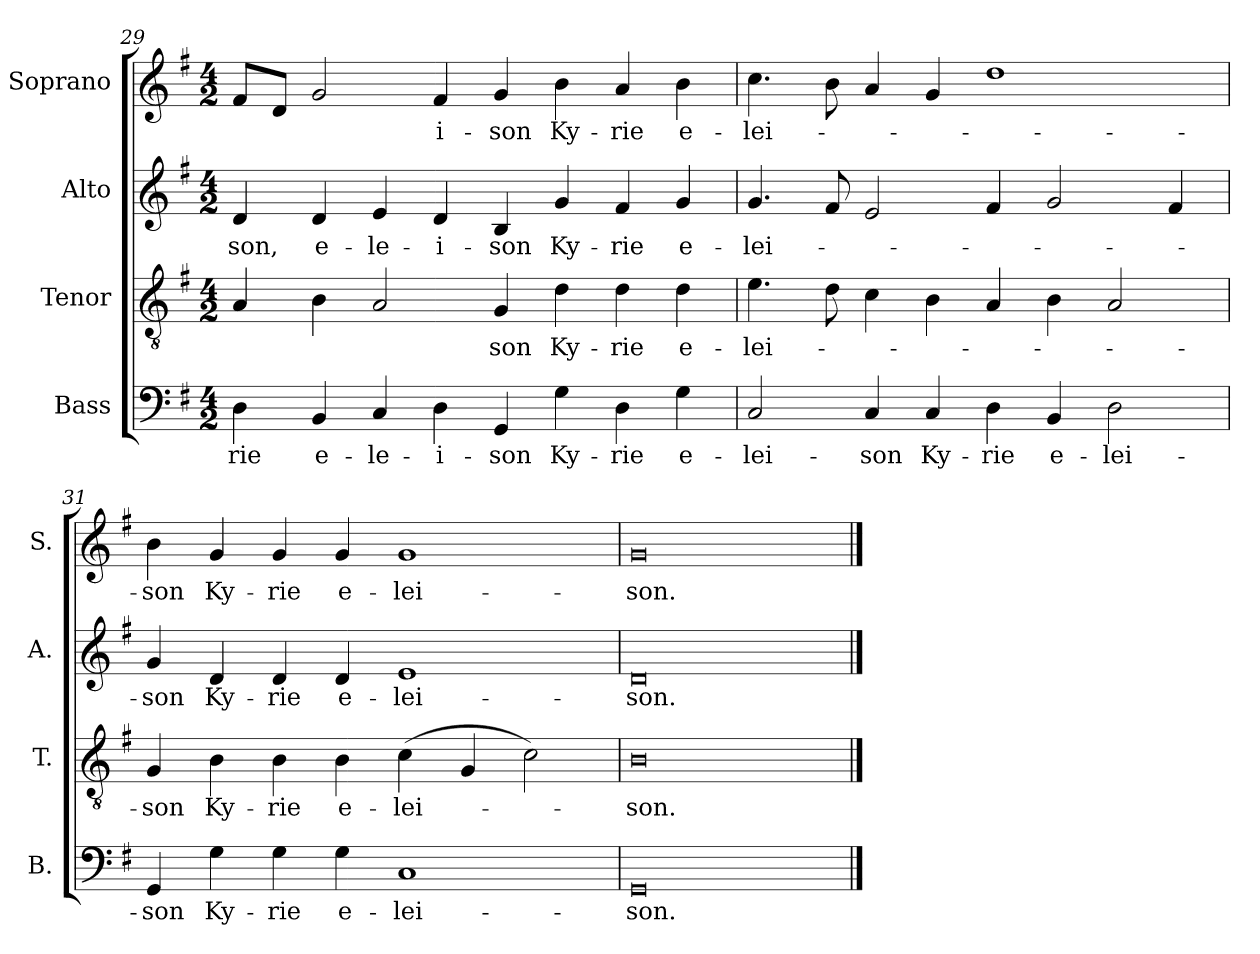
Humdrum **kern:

**kern	**text	**kern	**text	**kern	**text	**kern	**text
*part4	*part4	*part3	*part3	*part2	*part2	*part1	*part1
*staff4	*staff4	*staff3	*staff3	*staff2	*staff2	*staff1	*staff1
*I"Bass	*	*I"Tenor	*	*I"Alto	*	*I"Soprano	*
*I'B.	*	*I'T.	*	*I'A.	*	*I'S.	*
!!LO:LB:g=z
*clefF4	*	*clefGv2	*	*clefG2	*	*clefG2	*
*	*	*ITrd7c12	*	*	*	*	*
*k[f#]	*	*k[f#]	*	*k[f#]	*	*k[f#]	*
*G:	*	*G:	*	*G:	*	*G:	*
*M4/2	*	*M4/2	*	*M4/2	*	*M4/2	*
=29	=29	=29	=29	=29	=29	=29	=29
!	!LO:LY:b:color=#000000	!	!	!	!	!	!
!	!	!	!	!	!LO:LY:b:color=#000000	!	!
4Di\	-rie	4AAi/	.	4di/	-son,	8f#i/L	.
.	.	.	.	.	.	8di/J	.
!	!LO:LY:b:color=#000000	!	!	!	!	!	!
!	!	!	!	!	!LO:LY:b:color=#000000	!	!
4BBi/	e-	4BBi\	.	4di/	e-	2gi/	.
!	!LO:LY:b:color=#000000	!	!	!	!	!	!
!	!	!	!	!	!LO:LY:b:color=#000000	!	!
4Ci/	-le-	2AAi/	.	4ei/	-le-	.	.
!	!LO:LY:b:color=#000000	!	!	!	!	!	!
!	!	!	!	!	!LO:LY:b:color=#000000	!	!
!	!	!	!	!	!	!	!LO:LY:b:color=#000000
4Di\	-i-	.	.	4di/	-i-	4f#i/	-i-
!	!LO:LY:b:color=#000000	!	!	!	!	!	!
!	!	!	!LO:LY:b:color=#000000	!	!	!	!
!	!	!	!	!	!LO:LY:b:color=#000000	!	!
!	!	!	!	!	!	!	!LO:LY:b:color=#000000
4GGi/	-son	4GGi/	-son	4Bi/	-son	4gi/	-son
!	!LO:LY:b:color=#000000	!	!	!	!	!	!
!	!	!	!LO:LY:b:color=#000000	!	!	!	!
!	!	!	!	!	!LO:LY:b:color=#000000	!	!
!	!	!	!	!	!	!	!LO:LY:b:color=#000000
4Gi\	Ky-	4Di\	Ky-	4gi/	Ky-	4bi\	Ky-
!	!LO:LY:b:color=#000000	!	!	!	!	!	!
!	!	!	!LO:LY:b:color=#000000	!	!	!	!
!	!	!	!	!	!LO:LY:b:color=#000000	!	!
!	!	!	!	!	!	!	!LO:LY:b:color=#000000
4Di\	-rie	4Di\	-rie	4f#i/	-rie	4ai/	-rie
!	!LO:LY:b:color=#000000	!	!	!	!	!	!
!	!	!	!LO:LY:b:color=#000000	!	!	!	!
!	!	!	!	!	!LO:LY:b:color=#000000	!	!
!	!	!	!	!	!	!	!LO:LY:b:color=#000000
4Gi\	e-	4Di\	e-	4gi/	e-	4bi\	e-
=30	=30	=30	=30	=30	=30	=30	=30
!	!LO:LY:b:color=#000000	!	!	!	!	!	!
!	!	!	!LO:LY:b:color=#000000	!	!	!	!
!	!	!	!	!	!LO:LY:b:color=#000000	!	!
!	!	!	!	!	!	!	!LO:LY:b:color=#000000
2Ci/	-lei-	4.Ei\	-lei-	4.gi/	-lei-	4.cci\	-lei-
.	.	8Di\	.	8f#i/	.	8bi\	.
!	!LO:LY:b:color=#000000	!	!	!	!	!	!
4Ci/	-son	4Ci\	.	2ei/	.	4ai/	.
!	!LO:LY:b:color=#000000	!	!	!	!	!	!
4Ci/	Ky-	4BBi\	.	.	.	4gi/	.
!	!LO:LY:b:color=#000000	!	!	!	!	!	!
4Di\	-rie	4AAi/	.	4f#i/	.	1ddi	.
!	!LO:LY:b:color=#000000	!	!	!	!	!	!
4BBi/	e-	4BBi\	.	2gi/	.	.	.
!	!LO:LY:b:color=#000000	!	!	!	!	!	!
2Di\	-lei-	2AAi/	.	.	.	.	.
.	.	.	.	4f#i/	.	.	.
=31	=31	=31	=31	=31	=31	=31	=31
!	!LO:LY:b:color=#000000	!	!	!	!	!	!
!	!	!	!LO:LY:b:color=#000000	!	!	!	!
!	!	!	!	!	!LO:LY:b:color=#000000	!	!
!	!	!	!	!	!	!	!LO:LY:b:color=#000000
4GGi/	-son	4GGi/	-son	4gi/	-son	4bi\	-son
!	!LO:LY:b:color=#000000	!	!	!	!	!	!
!	!	!	!LO:LY:b:color=#000000	!	!	!	!
!	!	!	!	!	!LO:LY:b:color=#000000	!	!
!	!	!	!	!	!	!	!LO:LY:b:color=#000000
4Gi\	Ky-	4BBi\	Ky-	4di/	Ky-	4gi/	Ky-
!	!LO:LY:b:color=#000000	!	!	!	!	!	!
!	!	!	!LO:LY:b:color=#000000	!	!	!	!
!	!	!	!	!	!LO:LY:b:color=#000000	!	!
!	!	!	!	!	!	!	!LO:LY:b:color=#000000
4Gi\	-rie	4BBi\	-rie	4di/	-rie	4gi/	-rie
!	!LO:LY:b:color=#000000	!	!	!	!	!	!
!	!	!	!LO:LY:b:color=#000000	!	!	!	!
!	!	!	!	!	!LO:LY:b:color=#000000	!	!
!	!	!	!	!	!	!	!LO:LY:b:color=#000000
4Gi\	e-	4BBi\	e-	4di/	e-	4gi/	e-
!	!LO:LY:b:color=#000000	!	!	!	!	!	!
!	!	!	!LO:LY:b:color=#000000	!	!	!	!
!	!	!	!	!	!LO:LY:b:color=#000000	!	!
!	!	!	!	!	!	!	!LO:LY:b:color=#000000
1Ci	-lei-	(4Ci\	-lei-	1ei	-lei-	1gi	-lei-
.	.	4GGi/	.	.	.	.	.
.	.	2Ci\)	.	.	.	.	.
=32	=32	=32	=32	=32	=32	=32	=32
!	!LO:LY:b:color=#000000	!	!	!	!	!	!
!	!	!	!LO:LY:b:color=#000000	!	!	!	!
!	!	!	!	!	!LO:LY:b:color=#000000	!	!
!	!	!	!	!	!	!	!LO:LY:b:color=#000000
0GGi	-son.	0BBi	-son.	0di	-son.	0gi	-son.
==	==	==	==	==	==	==	==
*-	*-	*-	*-	*-	*-	*-	*-
